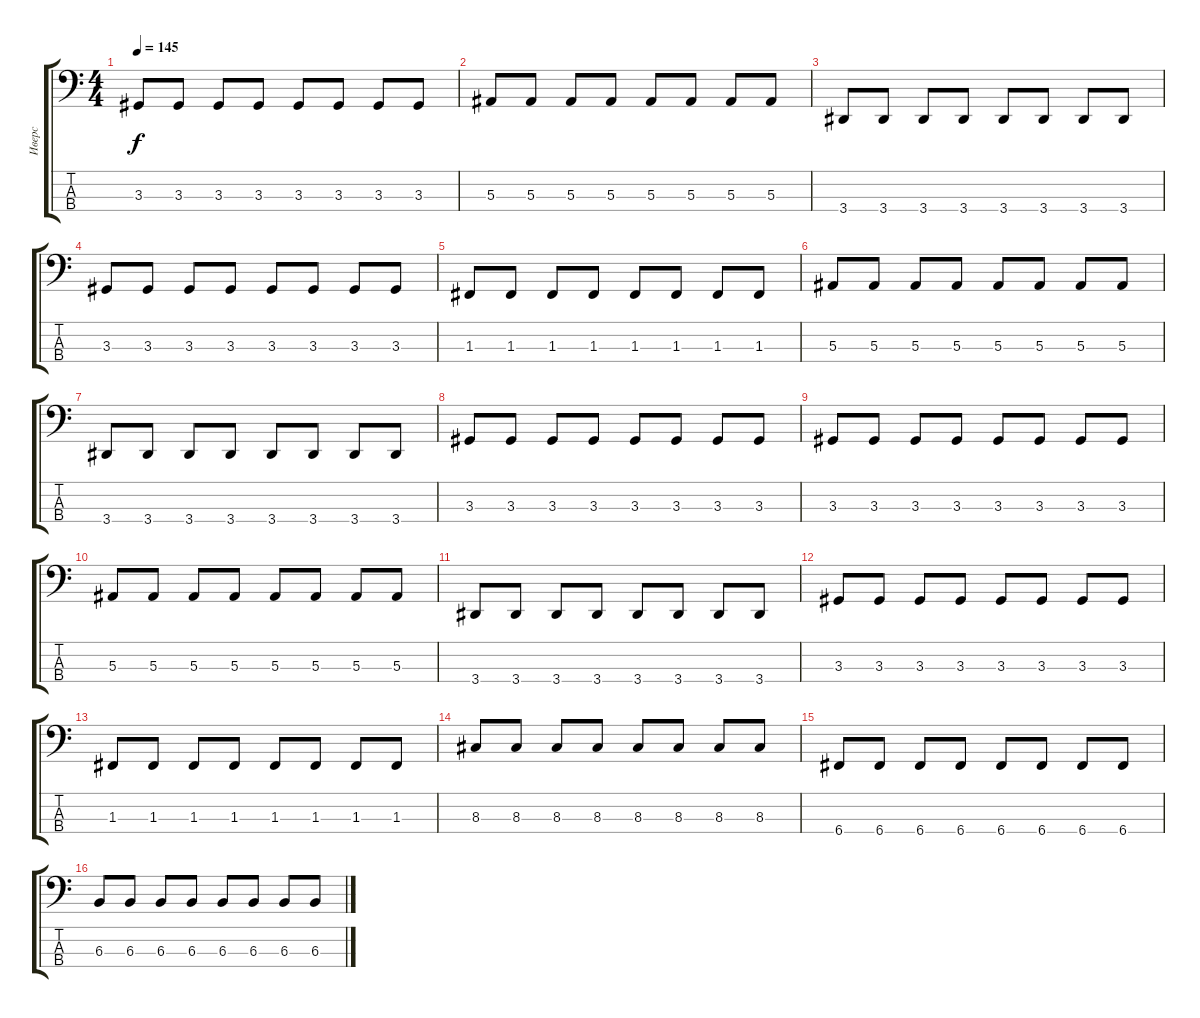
\track ("Иверс" "Иверс") {instrument acousticbass}
\staff {score tabs}
\tuning (Eb2 Bb1 F1 C1) {hide}
\ts (4 4)
\tempo 145
\clef f4
\ks c
3.3.8{dy f} 3.3.8 3.3.8 3.3.8 3.3.8 3.3.8 3.3.8 3.3.8 |
5.3.8 5.3.8 5.3.8 5.3.8 5.3.8 5.3.8 5.3.8 5.3.8 |
3.4.8 3.4.8 3.4.8 3.4.8 3.4.8 3.4.8 3.4.8 3.4.8 |
3.3.8 3.3.8 3.3.8 3.3.8 3.3.8 3.3.8 3.3.8 3.3.8 |
1.3.8 1.3.8 1.3.8 1.3.8 1.3.8 1.3.8 1.3.8 1.3.8 |
5.3.8 5.3.8 5.3.8 5.3.8 5.3.8 5.3.8 5.3.8 5.3.8 |
3.4.8 3.4.8 3.4.8 3.4.8 3.4.8 3.4.8 3.4.8 3.4.8 |
3.3.8 3.3.8 3.3.8 3.3.8 3.3.8 3.3.8 3.3.8 3.3.8 |
3.3.8 3.3.8 3.3.8 3.3.8 3.3.8 3.3.8 3.3.8 3.3.8 |
5.3.8 5.3.8 5.3.8 5.3.8 5.3.8 5.3.8 5.3.8 5.3.8 |
3.4.8 3.4.8 3.4.8 3.4.8 3.4.8 3.4.8 3.4.8 3.4.8 |
3.3.8 3.3.8 3.3.8 3.3.8 3.3.8 3.3.8 3.3.8 3.3.8 |
1.3.8 1.3.8 1.3.8 1.3.8 1.3.8 1.3.8 1.3.8 1.3.8 |
8.3.8 8.3.8 8.3.8 8.3.8 8.3.8 8.3.8 8.3.8 8.3.8 |
6.4.8 6.4.8 6.4.8 6.4.8 6.4.8 6.4.8 6.4.8 6.4.8 |
6.3.8 6.3.8 6.3.8 6.3.8 6.3.8 6.3.8 6.3.8 6.3.8
